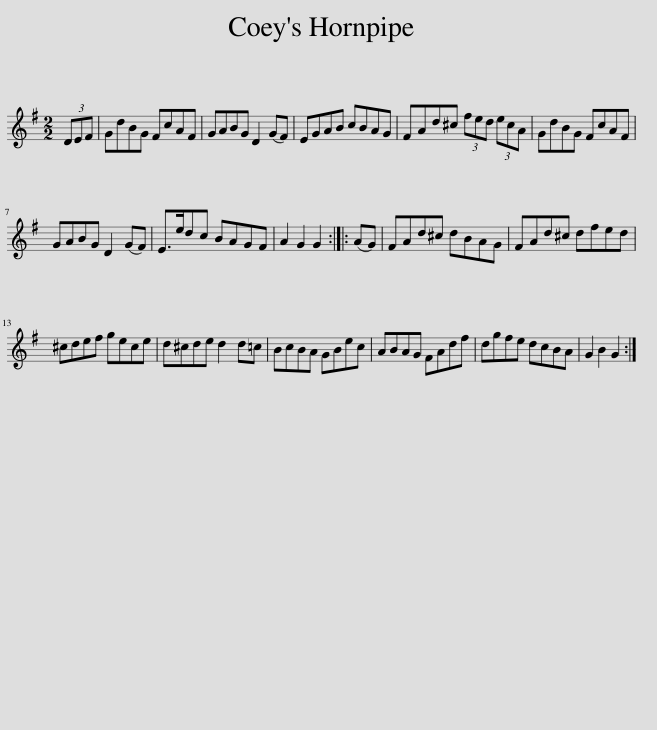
X:1
L:1/8
M:2/2
I:linebreak $
K:G
V:1 treble
V:1
 (3DEF | GdBG FcAF | GABG D2 (GF) | EGAB cBAG | FAd^c (3fed (3ecA | %5
 GdBG FcAF |$ GABG D2 (GF) | E>edc BAGF | A2 G2 G2 :: (AG) | %10
 FAd^c dBAG | FAd^c dfed |$ ^cdef gece | d^cde d2 d=c | BcBA GBec | %15
 ABAG FAdf | dgfe dcBA | G2 B2 G2 :| %18
